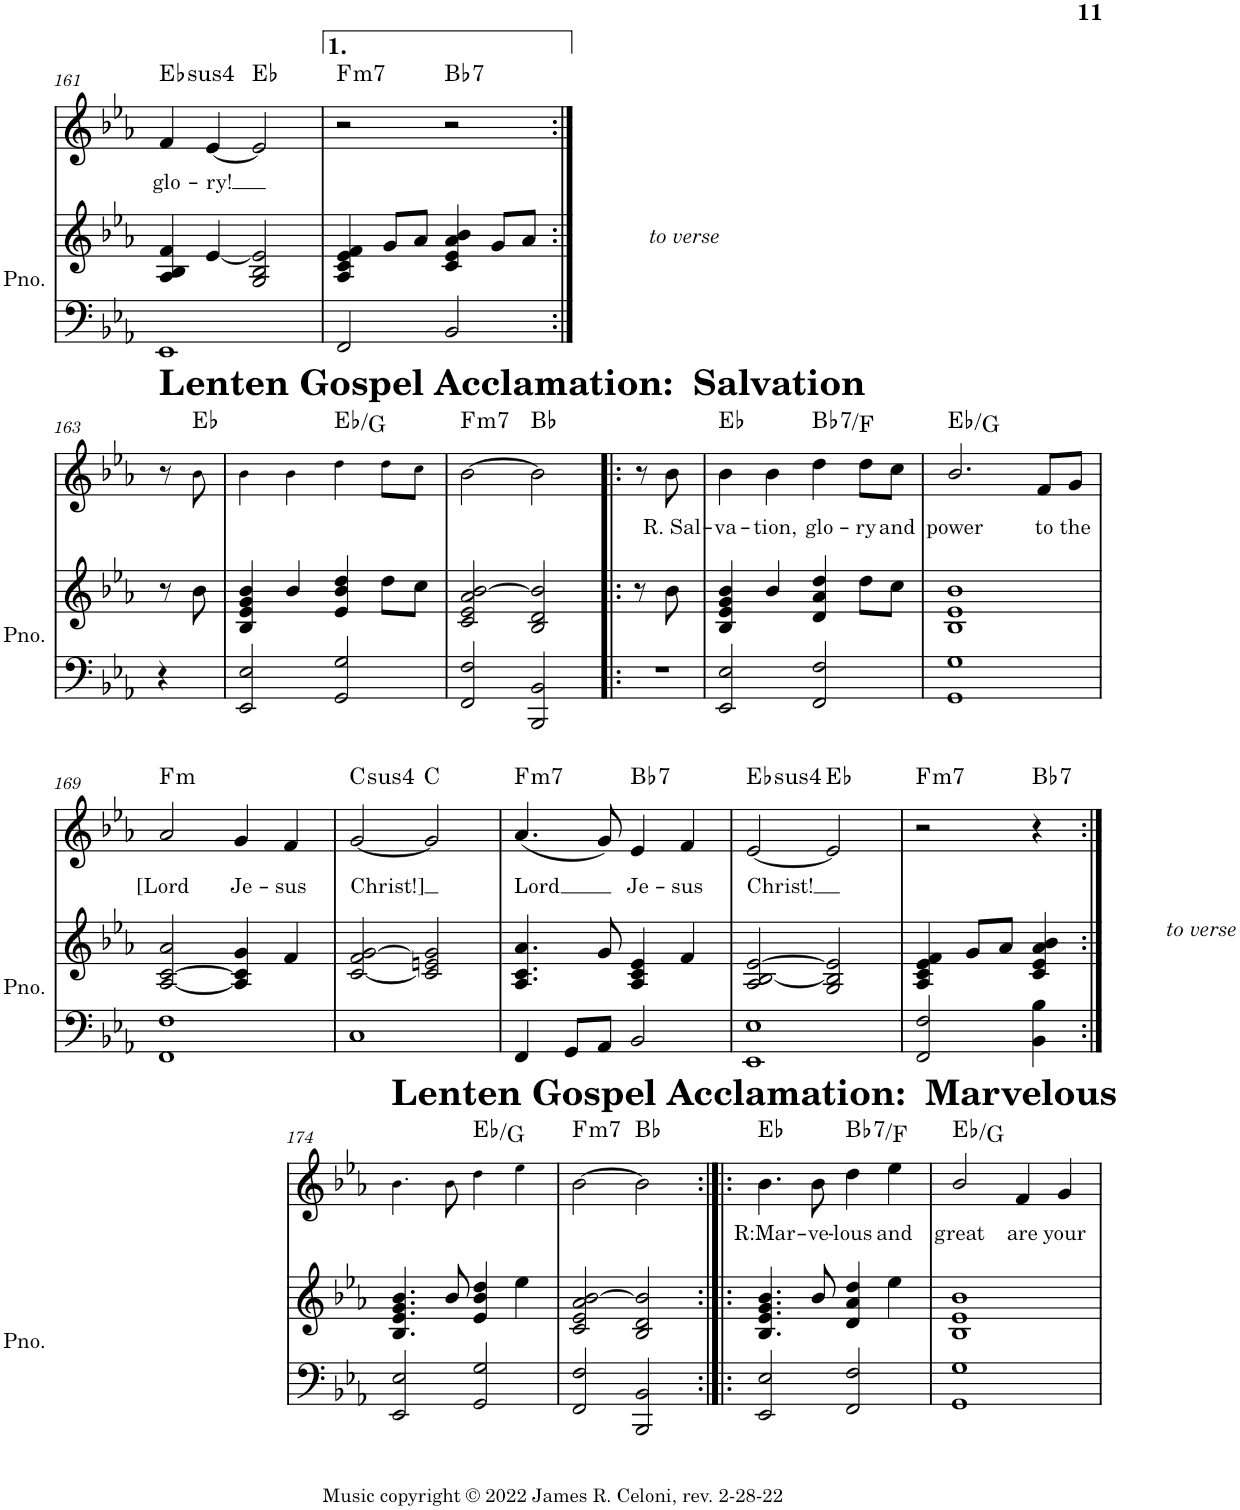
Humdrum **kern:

**kern	**kern	**kern	**text	**harte
*part2	*part2	*part1	*part1	*part1
*staff3	*staff2	*staff1	*staff1	*
*I"Piano	*	*I"Piano	*	*
*I'Pno.	*	*I'Pno	*	*
!!LO:PB:g=z
*clefF4	*clefG2	*clefG2	*	*
*k[b-e-a-]	*k[b-e-a-]	*k[b-e-a-]	*	*
*M4/4	*M4/4	*M4/4	*	*
=161	=161	=161	=161	=161
!	!	!	!LO:LY:b	!LO:H:kt=4
1EE-	4A-/ 4B-/ 4f/	4f/	glo-	Eb:sus4
!	!	!	!LO:LY:b	!
.	[4e-/	[4e-/	-ry!	.
.	2G/ 2B-/ 2e-/]	2e-/]	.	Eb:maj
=162	=162	=162	=162	=162
!	!	!	!	!LO:H:kt=m7
2FF/	4A-/ 4c/ 4e-/ 4f/	2r	.	F:min7
.	8g/L	.	.	.
.	8a-/J	.	.	.
!	!	!	!	!LO:H:kt=7
2BB-/	4c/ 4e-/ 4a-/ 4b-/	2r	.	Bb:7
.	8g/L	.	.	.
!	!LO:TX:b:i:t=to verse	!	!	!
.	8a-/J	.	.	.
!!LO:LB:g=z
=163:|!	=163:|!	=163:|!	=163:|!	=163:|!
!	!	!LO:TX:a:B:t=Lenten Gospel Acclamation&colon;  Salvation	!	!
4r	8r	8r	.	.
.	8b-\	8b-!\	.	Eb:maj
=164	=164	=164	=164	=164
2EE-/ 2E-/	4B-/ 4e-/ 4g/ 4b-/	4b-!\	.	.
.	4b-/	4b-!\	.	.
2GG/ 2G/	4e-/ 4b-/ 4dd/	4dd!\	.	Eb:maj/3
.	8dd\L	8dd!\L	.	.
.	8cc\J	8cc!\J	.	.
=165	=165	=165	=165	=165
!	!	!	!	!LO:H:kt=m7
2FF/ 2F/	2c/ 2e-/ 2a-/ [2b-/	[2b-\	.	F:min7
2BBB-/ 2BB-/	2B-/ 2d/ 2b-/]	2b-\]	.	Bb:maj
=166!|:	=166!|:	=166!|:	=166!|:	=166!|:
4r	8r	8r	.	.
!	!	!	!LO:LY:b	!
.	8b-\	8b-\	R. Sal-	.
=167	=167	=167	=167	=167
!	!	!	!LO:LY:b	!
2EE-/ 2E-/	4B-/ 4e-/ 4g/ 4b-/	4b-\	-va-	Eb:maj
!	!	!	!LO:LY:b	!
.	4b-/	4b-\	-tion,	.
!	!	!	!LO:LY:b	!LO:H:kt=7
2FF/ 2F/	4d/ 4a-/ 4dd/	4dd\	glo-	Bb:7/5
!	!	!	!LO:LY:b	!
.	8dd\L	8dd\L	-ry	.
!	!	!	!LO:LY:b	!
.	8cc\J	8cc\J	and	.
=168	=168	=168	=168	=168
!	!	!	!LO:LY:b	!
1GG 1G	1B- 1e- 1b-	2.b-/	power	Eb:maj/3
!	!	!	!LO:LY:b	!
.	.	8f/L	to	.
!	!	!	!LO:LY:b	!
.	.	8g/J	the	.
!!LO:LB:g=z
=169	=169	=169	=169	=169
!	!	!	!LO:LY:b	!LO:H:kt=m
1FF 1F	[2A-/ [2c/ 2a-/	2a-/	-[Lord	F:min
!	!	!	!LO:LY:b	!
.	4A-/] 4c/] 4g/	4g/	Je-	.
!	!	!	!LO:LY:b	!
.	4f/	4f/	-sus	.
=170	=170	=170	=170	=170
!	!	!	!LO:LY:b	!LO:H:kt=4
1C	[2c/ 2f/ [2g/	[2g/	-Christ!]	C:sus4
.	2c/] 2en/ 2g/]	2g/]	.	C:maj
=171	=171	=171	=171	=171
!	!	!	!LO:LY:b	!LO:H:kt=m7
4FF/	4.A-/ 4.c/ 4.a-/	(4.a-/	Lord	F:min7
8GG/L	.	.	.	.
8AA-/J	8g/	8g/)	.	.
!	!	!	!LO:LY:b	!LO:H:kt=7
2BB-/	4A-/ 4c/ 4e-/	4e-/	Je-	Bb:7
!	!	!	!LO:LY:b	!
.	4f/	4f/	-sus	.
=172	=172	=172	=172	=172
!	!	!	!LO:LY:b	!LO:H:kt=4
1EE- 1E-	2A-/ [2B-/ [2e-/	[2e-/	-Christ!	Eb:sus4
.	2G/ 2B-/] 2e-/]	2e-/]	.	Eb:maj
=173	=173	=173	=173	=173
!	!	!	!	!LO:H:kt=m7
2FF/ 2F/	4A-/ 4c/ 4e-/ 4f/	2r	.	F:min7
.	8g/L	.	.	.
.	8a-/J	.	.	.
!	!	!LO:TX:b:i:t=to verse	!	!LO:H:kt=7
4BB-\ 4B-\	4c/ 4e-/ 4a-/ 4b-/	4r	.	Bb:7
!!LO:LB:g=z
=174:|!	=174:|!	=174:|!	=174:|!	=174:|!
!	!	!LO:TX:a:B:t=Lenten Gospel Acclamation&colon;  Marvelous	!	!
2EE-/ 2E-/	4.B-/ 4.e-/ 4.g/ 4.b-/	4.b-!\	.	.
.	8b-/	8b-!\	.	.
2GG/ 2G/	4e-/ 4b-/ 4dd/	4dd!\	.	Eb:maj/3
.	4ee-\	4ee-!\	.	.
=175	=175	=175	=175	=175
!	!	!	!	!LO:H:kt=m7
2FF/ 2F/	2c/ 2e-/ 2a-/ [2b-/	[2b-\	.	F:min7
2BBB-/ 2BB-/	2B-/ 2d/ 2b-/]	2b-\]	.	Bb:maj
=176:|!|:	=176:|!|:	=176:|!|:	=176:|!|:	=176:|!|:
!	!	!	!LO:LY:b	!
2EE-/ 2E-/	4.B-/ 4.e-/ 4.g/ 4.b-/	4.b-\	R:Mar-	Eb:maj
!	!	!	!LO:LY:b	!
.	8b-/	8b-\	-ve-	.
!	!	!	!LO:LY:b	!LO:H:kt=7
2FF/ 2F/	4d/ 4a-/ 4dd/	4dd\	-lous	Bb:7/5
!	!	!	!LO:LY:b	!
.	4ee-\	4ee-\	and	.
=177	=177	=177	=177	=177
!	!	!	!LO:LY:b	!
1GG 1G	1B- 1e- 1b-	2b-/	great	Eb:maj/3
!	!	!	!LO:LY:b	!
.	.	4f/	are	.
!	!	!	!LO:LY:b	!
.	.	4g/	your	.
=	=	=	=	=
*-	*-	*-	*-	*-
